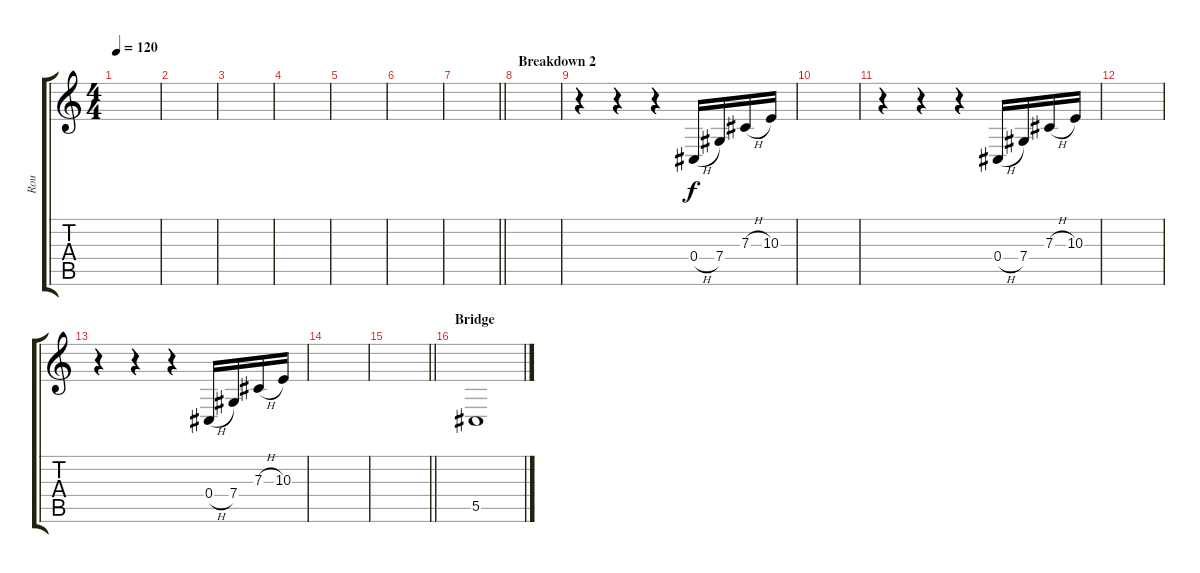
\track ("Rou" "Rou") {instrument lead2sawtooth}
\staff {score tabs}
\tuning (Eb4 Bb3 Gb3 Db3 Ab2 Db2) {hide}
\ts (4 4)
\tempo 120
\clef g2
\ks c
|
|
|
|
|
|
\barLineRight lightlight
|
\section ("" "Breakdown 2")
|
r.4 r.4 r.4 0.4{h}.16 7.4.16 7.3{h}.16 10.3.16 |
|
r.4 r.4 r.4 0.4{h}.16 7.4.16 7.3{h}.16 10.3.16 |
|
r.4 r.4 r.4 0.4{h}.16 7.4.16 7.3{h}.16 10.3.16 |
|
\barLineRight lightlight
|
\section ("" "Bridge")
5.5.1{volume 12 instrument pad7halo}
